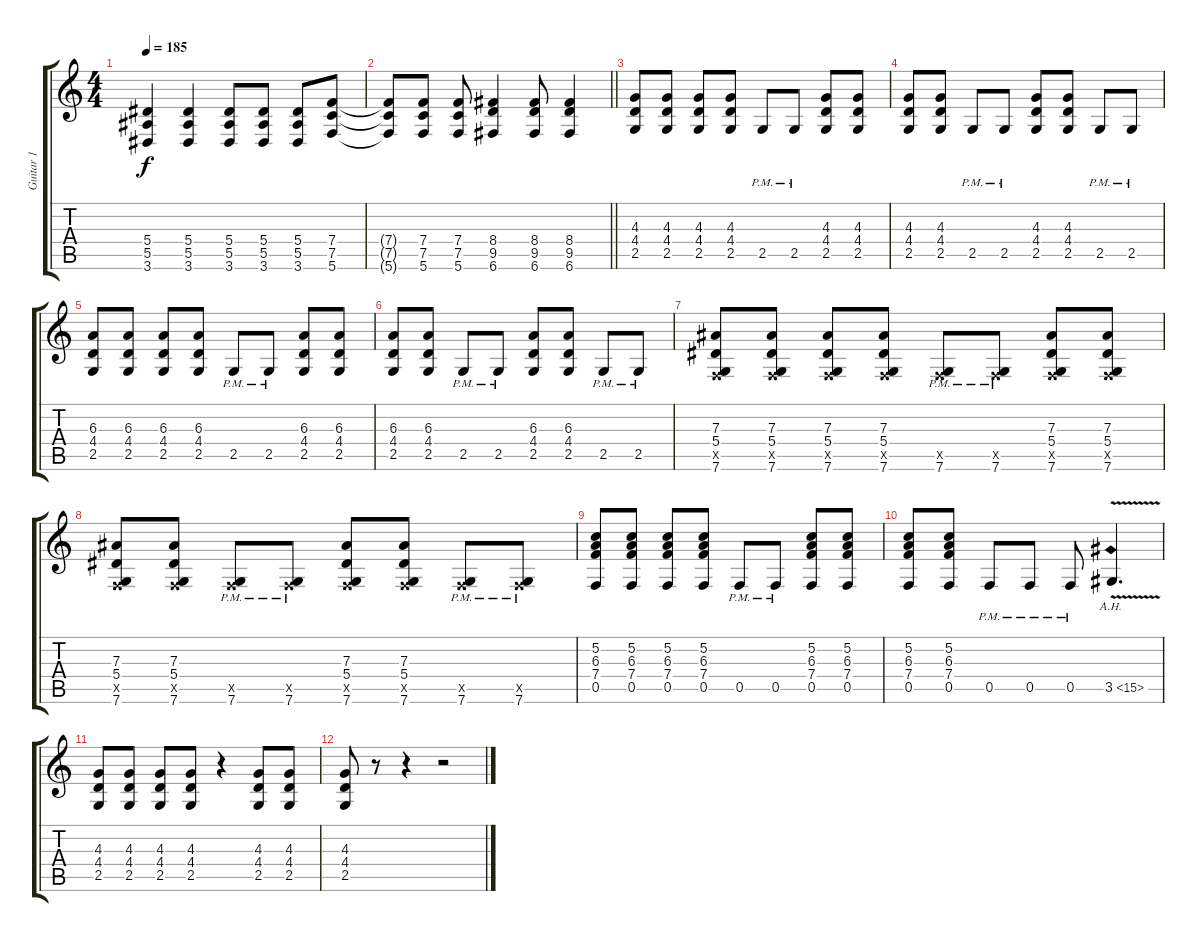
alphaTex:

\track ("Guitar 1" "Guitar 1") {instrument distortionguitar}
\staff {score tabs}
\tuning (C4 G3 Eb3 Bb2 F2 C2) {hide}
\ts (4 4)
\tempo 185
\clef g2
\ks c
(5.4{t} 5.5{t} 3.6{t}).4{dy f} (5.4 5.5 3.6).4 (5.4 5.5 3.6).8 (5.4 5.5 3.6).8 (5.4 5.5 3.6).8 (7.4 7.5 5.6).8 |
\barLineRight lightlight
(7.4{t} 7.5{t} 5.6{t}).8 (7.4 7.5 5.6).8 (7.4 7.5 5.6).8 (8.4 9.5 6.6).4 (8.4 9.5 6.6).8 (8.4 9.5 6.6).4 |
(4.3 4.4 2.5).8 (4.3 4.4 2.5).8 (4.3 4.4 2.5).8 (4.3 4.4 2.5).8 2.5{pm}.8 2.5{pm}.8 (4.3 4.4 2.5).8 (4.3 4.4 2.5).8 |
(4.3 4.4 2.5).8 (4.3 4.4 2.5).8 2.5{pm}.8 2.5{pm}.8 (4.3 4.4 2.5).8 (4.3 4.4 2.5).8 2.5{pm}.8 2.5{pm}.8 |
(6.3 4.4 2.5).8 (6.3 4.4 2.5).8 (6.3 4.4 2.5).8 (6.3 4.4 2.5).8 2.5{pm}.8 2.5{pm}.8 (6.3 4.4 2.5).8 (6.3 4.4 2.5).8 |
(6.3 4.4 2.5).8 (6.3 4.4 2.5).8 2.5{pm}.8 2.5{pm}.8 (6.3 4.4 2.5).8 (6.3 4.4 2.5).8 2.5{pm}.8 2.5{pm}.8 |
(7.3 5.4 0.5{x} 7.6).8 (7.3 5.4 0.5{x} 7.6).8 (7.3 5.4 0.5{x} 7.6).8 (7.3 5.4 0.5{x} 7.6).8 (0.5{x} 7.6{pm}).8 (0.5{x} 7.6{pm}).8 (7.3 5.4 0.5{x} 7.6).8 (7.3 5.4 0.5{x} 7.6).8 |
(7.3 5.4 0.5{x} 7.6).8 (7.3 5.4 0.5{x} 7.6).8 (0.5{x} 7.6{pm}).8 (0.5{x} 7.6{pm}).8 (7.3 5.4 0.5{x} 7.6).8 (7.3 5.4 0.5{x} 7.6).8 (0.5{x} 7.6{pm}).8 (0.5{x} 7.6{pm}).8 |
(5.2 6.3 7.4 0.5).8 (5.2 6.3 7.4 0.5).8 (5.2 6.3 7.4 0.5).8 (5.2 6.3 7.4 0.5).8 0.5{pm}.8 0.5{pm}.8 (5.2 6.3 7.4 0.5).8 (5.2 6.3 7.4 0.5).8 |
(5.2 6.3 7.4 0.5).8 (5.2 6.3 7.4 0.5).8 0.5{pm}.8 0.5{pm}.8 0.5{pm}.8 3.5{ah 12 v}.4{d} |
(4.3 4.4 2.5).8 (4.3 4.4 2.5).8 (4.3 4.4 2.5).8 (4.3 4.4 2.5).8 r.4 (4.3 4.4 2.5).8 (4.3 4.4 2.5).8 |
(4.3 4.4 2.5).8 r.8 r.4 r.2
